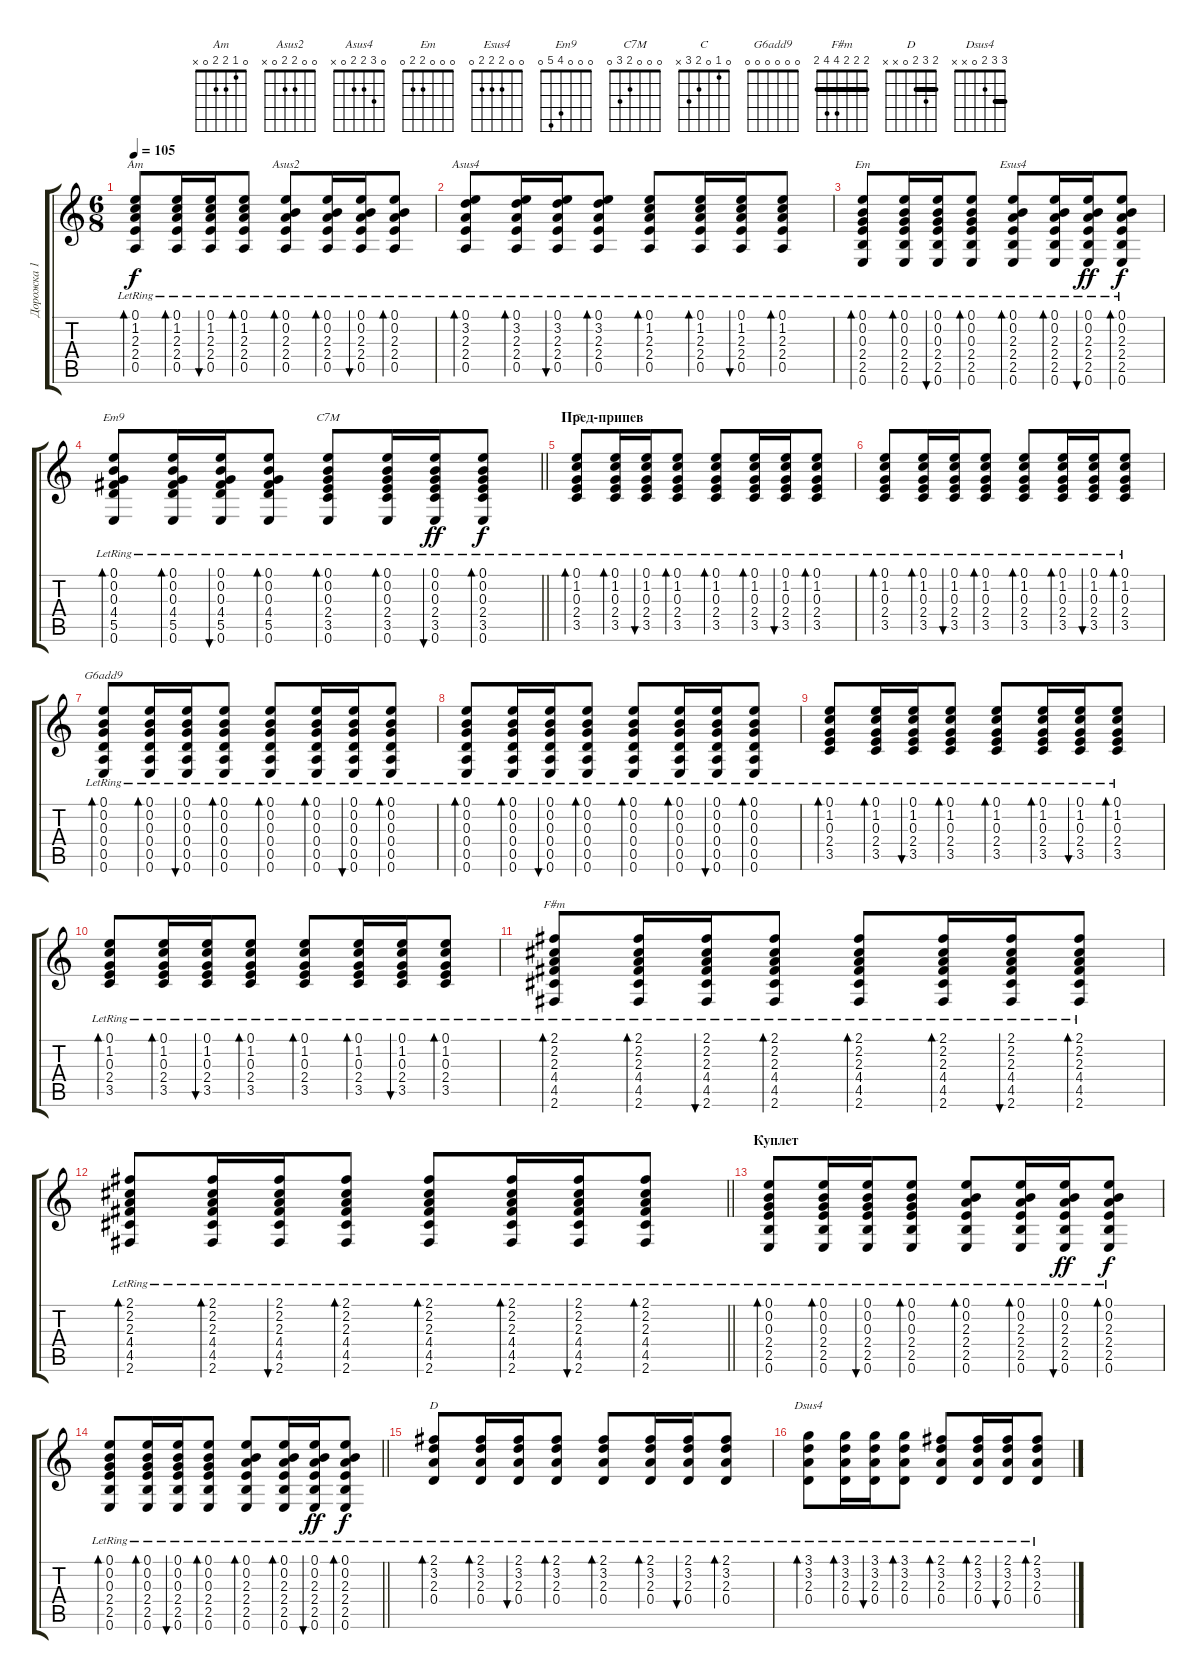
\track ("Дорожка 1" "Дорожка 1") {instrument acousticguitarsteel}
\staff {score tabs}
\tuning (E4 B3 G3 D3 A2 E2) {hide}
\chord ("Am" 0 1 2 2 0 x)
\chord ("Asus2" 0 0 2 2 0 x)
\chord ("Asus4" 0 3 2 2 0 x)
\chord ("Em" 0 0 0 2 2 0)
\chord ("Esus4" 0 0 2 2 2 0)
\chord ("Em9" 0 0 0 4 5 0)
\chord ("C7M" 0 0 0 2 3 0)
\chord ("C" 0 1 0 2 3 x)
\chord ("G6add9" 0 0 0 0 0 0)
\chord ("F#m" 2 2 2 4 4 2) {barre 2}
\chord ("D" 2 3 2 0 x x) {barre 2}
\chord ("Dsus4" 3 3 2 0 x x) {barre 3}
\ts (6 8)
\tempo 105
\clef g2
\ks c
(0.1{lr} 1.2{lr} 2.3{lr} 2.4{lr} 0.5{lr}).8{bd 60 ch "Am" dy f} (0.1{lr} 1.2{lr} 2.3{lr} 2.4{lr} 0.5{lr}).16{bd 60} (0.1{lr} 1.2{lr} 2.3{lr} 2.4{lr} 0.5{lr}).16{bu 60} (0.1{lr} 1.2{lr} 2.3{lr} 2.4{lr} 0.5{lr}).8{bd 60} (0.1{lr} 0.2{lr} 2.3{lr} 2.4{lr} 0.5{lr}).8{bd 60 ch "Asus2"} (0.1{lr} 0.2{lr} 2.3{lr} 2.4{lr} 0.5{lr}).16{bd 60} (0.1{lr} 0.2{lr} 2.3{lr} 2.4{lr} 0.5{lr}).16{bu 60} (0.1{lr} 0.2{lr} 2.3{lr} 2.4{lr} 0.5{lr}).8{bd 60} |
(0.1{lr} 3.2{lr} 2.3{lr} 2.4{lr} 0.5{lr}).8{bd 60 ch "Asus4"} (0.1{lr} 3.2{lr} 2.3{lr} 2.4{lr} 0.5{lr}).16{bd 60} (0.1{lr} 3.2{lr} 2.3{lr} 2.4{lr} 0.5{lr}).16{bu 60} (0.1{lr} 3.2{lr} 2.3{lr} 2.4{lr} 0.5{lr}).8{bd 60} (0.1{lr} 1.2{lr} 2.3{lr} 2.4{lr} 0.5{lr}).8{bd 60} (0.1{lr} 1.2{lr} 2.3{lr} 2.4{lr} 0.5{lr}).16{bd 60} (0.1{lr} 1.2{lr} 2.3{lr} 2.4{lr} 0.5{lr}).16{bu 60} (0.1{lr} 1.2{lr} 2.3{lr} 2.4{lr} 0.5{lr}).8{bd 60} |
(0.1{lr} 0.2{lr} 0.3{lr} 2.4{lr} 2.5{lr} 0.6{lr}).8{bd 60 ch "Em"} (0.1{lr} 0.2{lr} 0.3{lr} 2.4{lr} 2.5{lr} 0.6{lr}).16{bd 60} (0.1{lr} 0.2{lr} 0.3{lr} 2.4{lr} 2.5{lr} 0.6{lr}).16{bu 60} (0.1{lr} 0.2{lr} 0.3{lr} 2.4{lr} 2.5{lr} 0.6{lr}).8{bd 60} (0.1{lr} 0.2{lr} 2.3{lr} 2.4{lr} 2.5{lr} 0.6{lr}).8{bd 60 ch "Esus4"} (0.1{lr} 0.2{lr} 2.3{lr} 2.4{lr} 2.5{lr} 0.6{lr}).16{bd 60} (0.1{lr} 0.2{lr} 2.3{lr} 2.4{lr} 2.5{lr} 0.6{lr}).16{bu 60 dy ff} (0.1{lr} 0.2{lr} 2.3{lr} 2.4{lr} 2.5{lr} 0.6{lr}).8{bd 60 dy f} |
\barLineRight lightlight
(0.1{lr} 0.2{lr} 0.3{lr} 4.4{lr} 5.5{lr} 0.6{lr}).8{bd 60 ch "Em9"} (0.1{lr} 0.2{lr} 0.3{lr} 4.4{lr} 5.5{lr} 0.6{lr}).16{bd 60} (0.1{lr} 0.2{lr} 0.3{lr} 4.4{lr} 5.5{lr} 0.6{lr}).16{bu 60} (0.1{lr} 0.2{lr} 0.3{lr} 4.4{lr} 5.5{lr} 0.6{lr}).8{bd 60} (0.1{lr} 0.2{lr} 0.3{lr} 2.4{lr} 3.5{lr} 0.6{lr}).8{bd 60 ch "C7M"} (0.1{lr} 0.2{lr} 0.3{lr} 2.4{lr} 3.5{lr} 0.6{lr}).16{bd 60} (0.1{lr} 0.2{lr} 0.3{lr} 2.4{lr} 3.5{lr} 0.6{lr}).16{bu 60 dy ff} (0.1{lr} 0.2{lr} 0.3{lr} 2.4{lr} 3.5{lr} 0.6{lr}).8{bd 60 dy f} |
\section ("" "Пред-припев")
(0.1{lr} 1.2{lr} 0.3{lr} 2.4{lr} 3.5{lr}).8{bd 60 ch "C"} (0.1{lr} 1.2{lr} 0.3{lr} 2.4{lr} 3.5{lr}).16{bd 60} (0.1{lr} 1.2{lr} 0.3{lr} 2.4{lr} 3.5{lr}).16{bu 60} (0.1{lr} 1.2{lr} 0.3{lr} 2.4{lr} 3.5{lr}).8{bd 60} (0.1{lr} 1.2{lr} 0.3{lr} 2.4{lr} 3.5{lr}).8{bd 60} (0.1{lr} 1.2{lr} 0.3{lr} 2.4{lr} 3.5{lr}).16{bd 60} (0.1{lr} 1.2{lr} 0.3{lr} 2.4{lr} 3.5{lr}).16{bu 60} (0.1{lr} 1.2{lr} 0.3{lr} 2.4{lr} 3.5{lr}).8{bd 60} |
(0.1{lr} 1.2{lr} 0.3{lr} 2.4{lr} 3.5{lr}).8{bd 60} (0.1{lr} 1.2{lr} 0.3{lr} 2.4{lr} 3.5{lr}).16{bd 60} (0.1{lr} 1.2{lr} 0.3{lr} 2.4{lr} 3.5{lr}).16{bu 60} (0.1{lr} 1.2{lr} 0.3{lr} 2.4{lr} 3.5{lr}).8{bd 60} (0.1{lr} 1.2{lr} 0.3{lr} 2.4{lr} 3.5{lr}).8{bd 60} (0.1{lr} 1.2{lr} 0.3{lr} 2.4{lr} 3.5{lr}).16{bd 60} (0.1{lr} 1.2{lr} 0.3{lr} 2.4{lr} 3.5{lr}).16{bu 60} (0.1{lr} 1.2{lr} 0.3{lr} 2.4{lr} 3.5{lr}).8{bd 60} |
(0.1{lr} 0.2{lr} 0.3{lr} 0.4{lr} 0.5{lr} 0.6{lr}).8{bd 60 ch "G6add9"} (0.1{lr} 0.2{lr} 0.3{lr} 0.4{lr} 0.5{lr} 0.6{lr}).16{bd 60} (0.1{lr} 0.2{lr} 0.3{lr} 0.4{lr} 0.5{lr} 0.6{lr}).16{bu 60} (0.1{lr} 0.2{lr} 0.3{lr} 0.4{lr} 0.5{lr} 0.6{lr}).8{bd 60} (0.1{lr} 0.2{lr} 0.3{lr} 0.4{lr} 0.5{lr} 0.6{lr}).8{bd 60} (0.1{lr} 0.2{lr} 0.3{lr} 0.4{lr} 0.5{lr} 0.6{lr}).16{bd 60} (0.1{lr} 0.2{lr} 0.3{lr} 0.4{lr} 0.5{lr} 0.6{lr}).16{bu 60} (0.1{lr} 0.2{lr} 0.3{lr} 0.4{lr} 0.5{lr} 0.6{lr}).8{bd 60} |
(0.1{lr} 0.2{lr} 0.3{lr} 0.4{lr} 0.5{lr} 0.6{lr}).8{bd 60} (0.1{lr} 0.2{lr} 0.3{lr} 0.4{lr} 0.5{lr} 0.6{lr}).16{bd 60} (0.1{lr} 0.2{lr} 0.3{lr} 0.4{lr} 0.5{lr} 0.6{lr}).16{bu 60} (0.1{lr} 0.2{lr} 0.3{lr} 0.4{lr} 0.5{lr} 0.6{lr}).8{bd 60} (0.1{lr} 0.2{lr} 0.3{lr} 0.4{lr} 0.5{lr} 0.6{lr}).8{bd 60} (0.1{lr} 0.2{lr} 0.3{lr} 0.4{lr} 0.5{lr} 0.6{lr}).16{bd 60} (0.1{lr} 0.2{lr} 0.3{lr} 0.4{lr} 0.5{lr} 0.6{lr}).16{bu 60} (0.1{lr} 0.2{lr} 0.3{lr} 0.4{lr} 0.5{lr} 0.6{lr}).8{bd 60} |
(0.1{lr} 1.2{lr} 0.3{lr} 2.4{lr} 3.5{lr}).8{bd 60} (0.1{lr} 1.2{lr} 0.3{lr} 2.4{lr} 3.5{lr}).16{bd 60} (0.1{lr} 1.2{lr} 0.3{lr} 2.4{lr} 3.5{lr}).16{bu 60} (0.1{lr} 1.2{lr} 0.3{lr} 2.4{lr} 3.5{lr}).8{bd 60} (0.1{lr} 1.2{lr} 0.3{lr} 2.4{lr} 3.5{lr}).8{bd 60} (0.1{lr} 1.2{lr} 0.3{lr} 2.4{lr} 3.5{lr}).16{bd 60} (0.1{lr} 1.2{lr} 0.3{lr} 2.4{lr} 3.5{lr}).16{bu 60} (0.1{lr} 1.2{lr} 0.3{lr} 2.4{lr} 3.5{lr}).8{bd 60} |
(0.1{lr} 1.2{lr} 0.3{lr} 2.4{lr} 3.5{lr}).8{bd 60} (0.1{lr} 1.2{lr} 0.3{lr} 2.4{lr} 3.5{lr}).16{bd 60} (0.1{lr} 1.2{lr} 0.3{lr} 2.4{lr} 3.5{lr}).16{bu 60} (0.1{lr} 1.2{lr} 0.3{lr} 2.4{lr} 3.5{lr}).8{bd 60} (0.1{lr} 1.2{lr} 0.3{lr} 2.4{lr} 3.5{lr}).8{bd 60} (0.1{lr} 1.2{lr} 0.3{lr} 2.4{lr} 3.5{lr}).16{bd 60} (0.1{lr} 1.2{lr} 0.3{lr} 2.4{lr} 3.5{lr}).16{bu 60} (0.1{lr} 1.2{lr} 0.3{lr} 2.4{lr} 3.5{lr}).8{bd 60} |
(2.1{lr} 2.2{lr} 2.3{lr} 4.4{lr} 4.5{lr} 2.6{lr}).8{bd 60 ch "F#m"} (2.1{lr} 2.2{lr} 2.3{lr} 4.4{lr} 4.5{lr} 2.6{lr}).16{bd 60} (2.1{lr} 2.2{lr} 2.3{lr} 4.4{lr} 4.5{lr} 2.6{lr}).16{bu 60} (2.1{lr} 2.2{lr} 2.3{lr} 4.4{lr} 4.5{lr} 2.6{lr}).8{bd 60} (2.1{lr} 2.2{lr} 2.3{lr} 4.4{lr} 4.5{lr} 2.6{lr}).8{bd 60} (2.1{lr} 2.2{lr} 2.3{lr} 4.4{lr} 4.5{lr} 2.6{lr}).16{bd 60} (2.1{lr} 2.2{lr} 2.3{lr} 4.4{lr} 4.5{lr} 2.6{lr}).16{bu 60} (2.1{lr} 2.2{lr} 2.3{lr} 4.4{lr} 4.5{lr} 2.6{lr}).8{bd 60} |
\barLineRight lightlight
(2.1{lr} 2.2{lr} 2.3{lr} 4.4{lr} 4.5{lr} 2.6{lr}).8{bd 60} (2.1{lr} 2.2{lr} 2.3{lr} 4.4{lr} 4.5{lr} 2.6{lr}).16{bd 60} (2.1{lr} 2.2{lr} 2.3{lr} 4.4{lr} 4.5{lr} 2.6{lr}).16{bu 60} (2.1{lr} 2.2{lr} 2.3{lr} 4.4{lr} 4.5{lr} 2.6{lr}).8{bd 60} (2.1{lr} 2.2{lr} 2.3{lr} 4.4{lr} 4.5{lr} 2.6{lr}).8{bd 60} (2.1{lr} 2.2{lr} 2.3{lr} 4.4{lr} 4.5{lr} 2.6{lr}).16{bd 60} (2.1{lr} 2.2{lr} 2.3{lr} 4.4{lr} 4.5{lr} 2.6{lr}).16{bu 60} (2.1{lr} 2.2{lr} 2.3{lr} 4.4{lr} 4.5{lr} 2.6{lr}).8{bd 60} |
\section ("" "Куплет")
(0.1{lr} 0.2{lr} 0.3{lr} 2.4{lr} 2.5{lr} 0.6{lr}).8{bd 60} (0.1{lr} 0.2{lr} 0.3{lr} 2.4{lr} 2.5{lr} 0.6{lr}).16{bd 60} (0.1{lr} 0.2{lr} 0.3{lr} 2.4{lr} 2.5{lr} 0.6{lr}).16{bu 60} (0.1{lr} 0.2{lr} 0.3{lr} 2.4{lr} 2.5{lr} 0.6{lr}).8{bd 60} (0.1{lr} 0.2{lr} 2.3{lr} 2.4{lr} 2.5{lr} 0.6{lr}).8{bd 60} (0.1{lr} 0.2{lr} 2.3{lr} 2.4{lr} 2.5{lr} 0.6{lr}).16{bd 60} (0.1{lr} 0.2{lr} 2.3{lr} 2.4{lr} 2.5{lr} 0.6{lr}).16{bu 60 dy ff} (0.1{lr} 0.2{lr} 2.3{lr} 2.4{lr} 2.5{lr} 0.6{lr}).8{bd 60 dy f} |
\barLineRight lightlight
(0.1{lr} 0.2{lr} 0.3{lr} 2.4{lr} 2.5{lr} 0.6{lr}).8{bd 60} (0.1{lr} 0.2{lr} 0.3{lr} 2.4{lr} 2.5{lr} 0.6{lr}).16{bd 60} (0.1{lr} 0.2{lr} 0.3{lr} 2.4{lr} 2.5{lr} 0.6{lr}).16{bu 60} (0.1{lr} 0.2{lr} 0.3{lr} 2.4{lr} 2.5{lr} 0.6{lr}).8{bd 60} (0.1{lr} 0.2{lr} 2.3{lr} 2.4{lr} 2.5{lr} 0.6{lr}).8{bd 60} (0.1{lr} 0.2{lr} 2.3{lr} 2.4{lr} 2.5{lr} 0.6{lr}).16{bd 60} (0.1{lr} 0.2{lr} 2.3{lr} 2.4{lr} 2.5{lr} 0.6{lr}).16{bu 60 dy ff} (0.1{lr} 0.2{lr} 2.3{lr} 2.4{lr} 2.5{lr} 0.6{lr}).8{bd 60 dy f} |
(2.1{lr} 3.2{lr} 2.3{lr} 0.4{lr}).8{bd 60 ch "D"} (2.1{lr} 3.2{lr} 2.3{lr} 0.4{lr}).16{bd 60} (2.1{lr} 3.2{lr} 2.3{lr} 0.4{lr}).16{bu 60} (2.1{lr} 3.2{lr} 2.3{lr} 0.4{lr}).8{bd 60} (2.1{lr} 3.2{lr} 2.3{lr} 0.4{lr}).8{bd 60} (2.1{lr} 3.2{lr} 2.3{lr} 0.4{lr}).16{bd 60} (2.1{lr} 3.2{lr} 2.3{lr} 0.4{lr}).16{bu 60} (2.1{lr} 3.2{lr} 2.3{lr} 0.4{lr}).8{bd 60} |
(3.1{lr} 3.2{lr} 2.3{lr} 0.4{lr}).8{bd 60 ch "Dsus4"} (3.1{lr} 3.2{lr} 2.3{lr} 0.4{lr}).16{bd 60} (3.1{lr} 3.2{lr} 2.3{lr} 0.4{lr}).16{bu 60} (3.1{lr} 3.2{lr} 2.3{lr} 0.4{lr}).8{bd 60} (2.1{lr} 3.2{lr} 2.3{lr} 0.4{lr}).8{bd 60} (2.1{lr} 3.2{lr} 2.3{lr} 0.4{lr}).16{bd 60} (2.1{lr} 3.2{lr} 2.3{lr} 0.4{lr}).16{bu 60} (2.1{lr} 3.2{lr} 2.3{lr} 0.4{lr}).8{bd 60}
